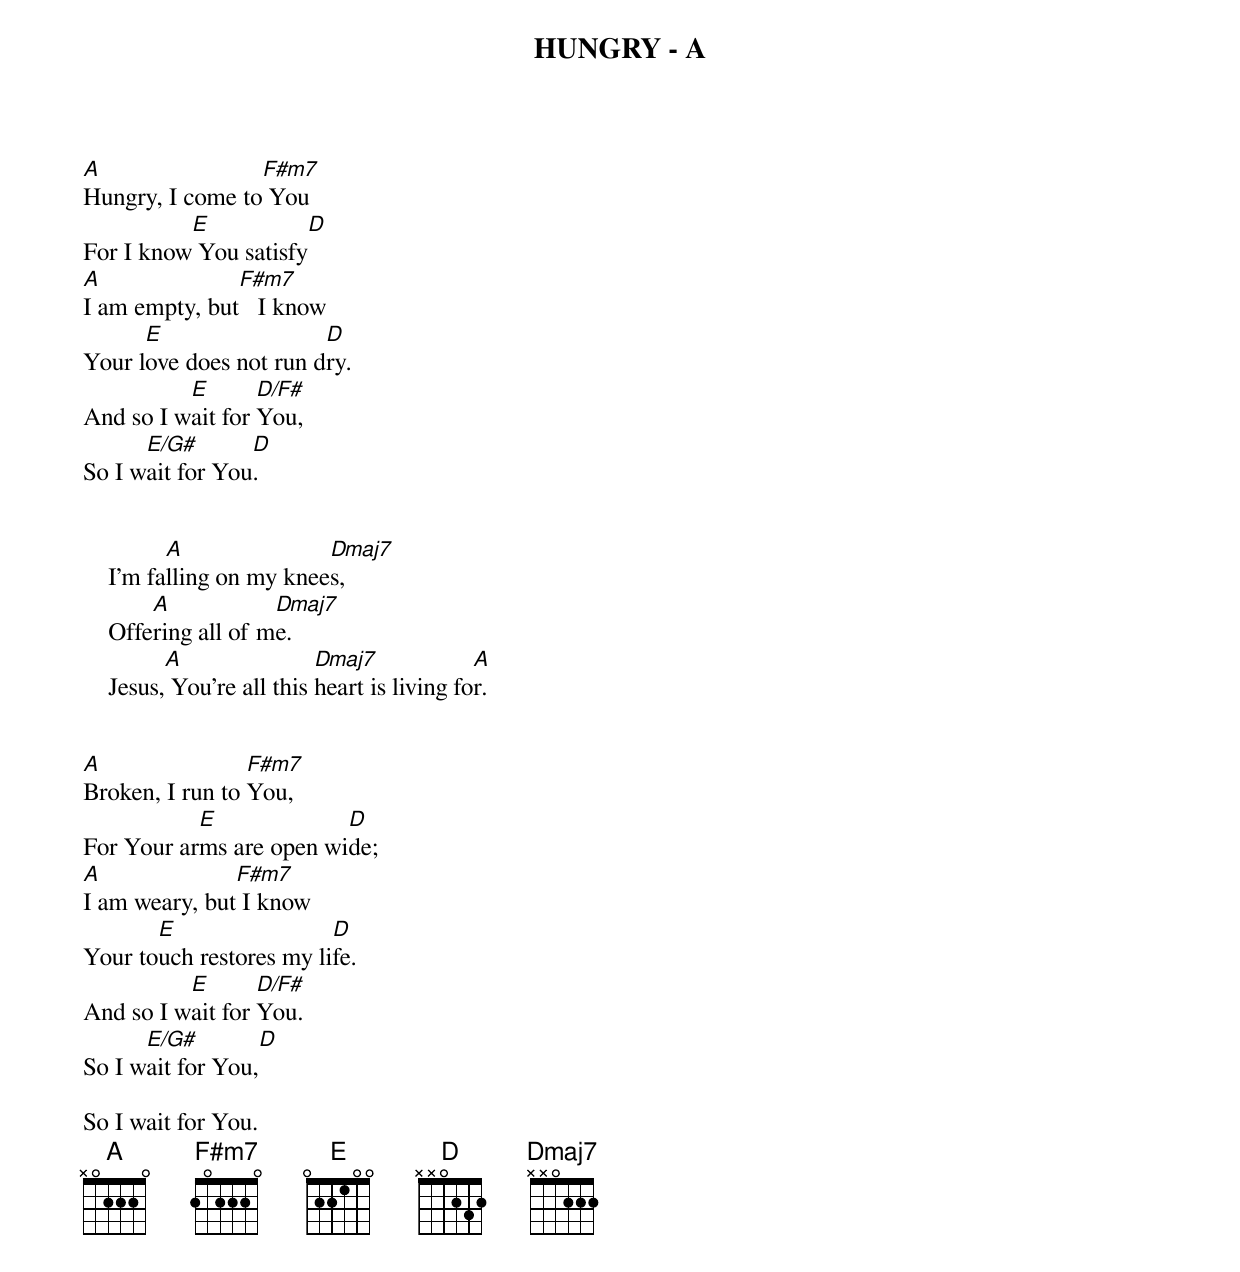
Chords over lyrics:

HUNGRY - A

A                F#m7
Hungry, I come to You
          E            D
For I know You satisfy
A              F#m7
I am empty, but   I know
      E                 D
Your love does not run dry.
          E       D/F#
And so I wait for You,
      E/G#       D
So I wait for You.


          A               Dmaj7
    I'm falling on my knees,
        A            Dmaj7
    Offering all of me.
          A                Dmaj7             A
    Jesus, You're all this heart is living for.


A                F#m7
Broken, I run to You,
           E             D
For Your arms are open wide;
A              F#m7
I am weary, but I know
       E                 D
Your touch restores my life.
          E       D/F#
And so I wait for You.
      E/G#        D
So I wait for You,

So I wait for You.
